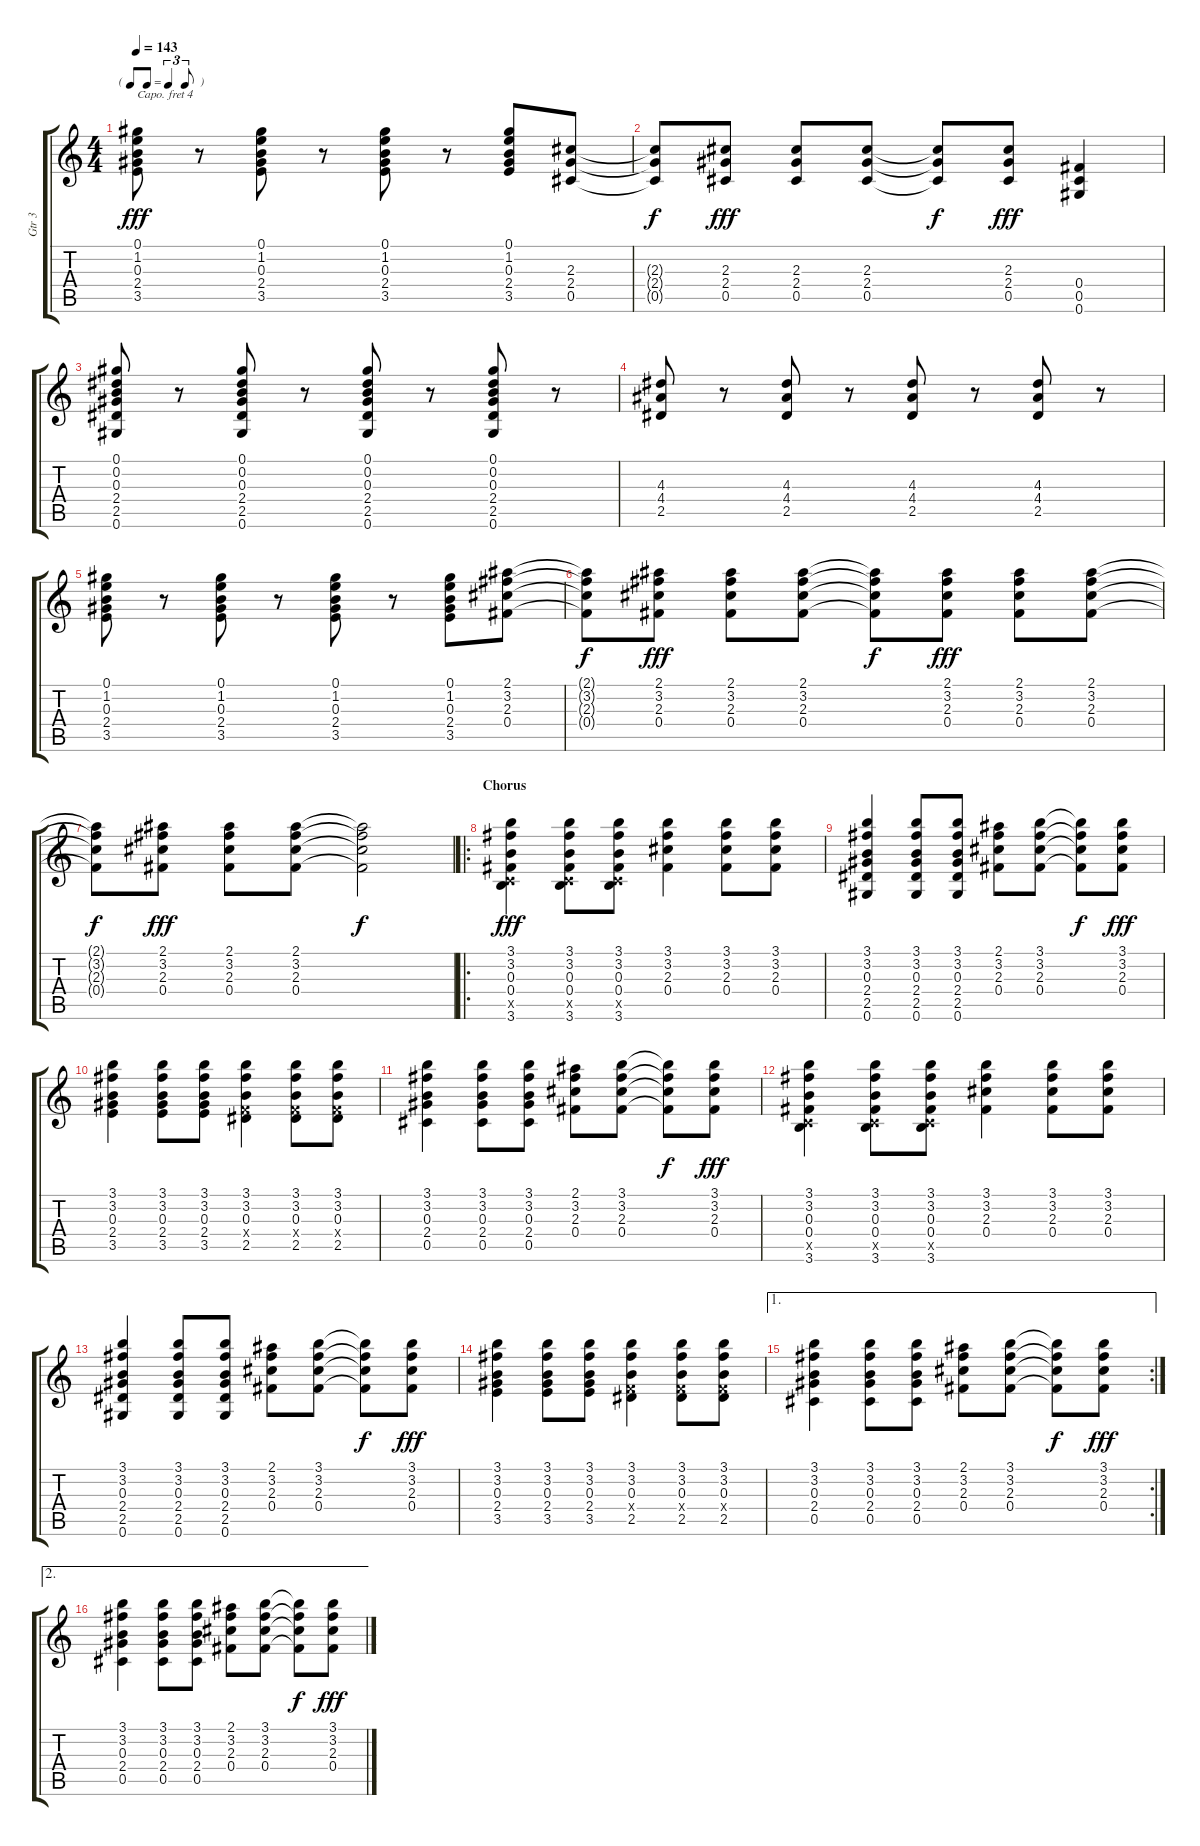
\track ("Gtr 3" "Gtr 3") {instrument acousticguitarsteel}
\staff {score tabs}
\capo 4
\tuning (E4 B3 G3 D3 A2 E2) {hide}
\ts (4 4)
\tf triplet8th
\tempo 143
\clef g2
\ks c
(0.1 1.2 0.3 2.4 3.5).8{dy fff} r.8 (0.1 1.2 0.3 2.4 3.5).8 r.8 (0.1 1.2 0.3 2.4 3.5).8 r.8 (0.1 1.2 0.3 2.4 3.5).8 (2.3 2.4 0.5).8 |
(2.3{t} 2.4{t} 0.5{t}).8{dy f} (2.3 2.4 0.5).8{dy fff} (2.3 2.4 0.5).8 (2.3 2.4 0.5).8 (2.3{t} 2.4{t} 0.5{t}).8{dy f} (2.3 2.4 0.5).8{dy fff} (0.4 0.5 0.6).4 |
(0.1 0.2 0.3 2.4 2.5 0.6).8 r.8 (0.1 0.2 0.3 2.4 2.5 0.6).8 r.8 (0.1 0.2 0.3 2.4 2.5 0.6).8 r.8 (0.1 0.2 0.3 2.4 2.5 0.6).8 r.8 |
(4.3 4.4 2.5).8 r.8 (4.3 4.4 2.5).8 r.8 (4.3 4.4 2.5).8 r.8 (4.3 4.4 2.5).8 r.8 |
(0.1 1.2 0.3 2.4 3.5).8 r.8 (0.1 1.2 0.3 2.4 3.5).8 r.8 (0.1 1.2 0.3 2.4 3.5).8 r.8 (0.1 1.2 0.3 2.4 3.5).8 (2.1 3.2 2.3 0.4).8 |
(2.1{t} 3.2{t} 2.3{t} 0.4{t}).8{dy f} (2.1 3.2 2.3 0.4).8{dy fff} (2.1 3.2 2.3 0.4).8 (2.1 3.2 2.3 0.4).8 (2.1{t} 3.2{t} 2.3{t} 0.4{t}).8{dy f} (2.1 3.2 2.3 0.4).8{dy fff} (2.1 3.2 2.3 0.4).8 (2.1 3.2 2.3 0.4).8 |
(2.1{t} 3.2{t} 2.3{t} 0.4{t}).8{dy f} (2.1 3.2 2.3 0.4).8{dy fff} (2.1 3.2 2.3 0.4).8 (2.1 3.2 2.3 0.4).8 (2.1{t} 3.2{t} 2.3{t} 0.4{t}).2{dy f} |
\ro
\section ("" "Chorus")
(3.1 3.2 0.3 0.4 -1.5{x} 3.6).4{dy fff} (3.1 3.2 0.3 0.4 -1.5{x} 3.6).8 (3.1 3.2 0.3 0.4 -1.5{x} 3.6).8 (3.1 3.2 2.3 0.4).4 (3.1 3.2 2.3 0.4).8 (3.1 3.2 2.3 0.4).8 |
(3.1 3.2 0.3 2.4 2.5 0.6).4 (3.1 3.2 0.3 2.4 2.5 0.6).8 (3.1 3.2 0.3 2.4 2.5 0.6).8 (2.1 3.2 2.3 0.4).8 (3.1 3.2 2.3 0.4).8 (3.1{t} 3.2{t} 2.3{t} 0.4{t}).8{dy f} (3.1 3.2 2.3 0.4).8{dy fff} |
(3.1 3.2 0.3 2.4 3.5).4 (3.1 3.2 0.3 2.4 3.5).8 (3.1 3.2 0.3 2.4 3.5).8 (3.1 3.2 0.3 -1.4{x} 2.5).4 (3.1 3.2 0.3 -1.4{x} 2.5).8 (3.1 3.2 0.3 -1.4{x} 2.5).8 |
(3.1 3.2 0.3 2.4 0.5).4 (3.1 3.2 0.3 2.4 0.5).8 (3.1 3.2 0.3 2.4 0.5).8 (2.1 3.2 2.3 0.4).8 (3.1 3.2 2.3 0.4).8 (3.1{t} 3.2{t} 2.3{t} 0.4{t}).8{dy f} (3.1 3.2 2.3 0.4).8{dy fff} |
(3.1 3.2 0.3 0.4 -1.5{x} 3.6).4 (3.1 3.2 0.3 0.4 -1.5{x} 3.6).8 (3.1 3.2 0.3 0.4 -1.5{x} 3.6).8 (3.1 3.2 2.3 0.4).4 (3.1 3.2 2.3 0.4).8 (3.1 3.2 2.3 0.4).8 |
(3.1 3.2 0.3 2.4 2.5 0.6).4 (3.1 3.2 0.3 2.4 2.5 0.6).8 (3.1 3.2 0.3 2.4 2.5 0.6).8 (2.1 3.2 2.3 0.4).8 (3.1 3.2 2.3 0.4).8 (3.1{t} 3.2{t} 2.3{t} 0.4{t}).8{dy f} (3.1 3.2 2.3 0.4).8{dy fff} |
(3.1 3.2 0.3 2.4 3.5).4 (3.1 3.2 0.3 2.4 3.5).8 (3.1 3.2 0.3 2.4 3.5).8 (3.1 3.2 0.3 -1.4{x} 2.5).4 (3.1 3.2 0.3 -1.4{x} 2.5).8 (3.1 3.2 0.3 -1.4{x} 2.5).8 |
\ae 1
\rc 2
(3.1 3.2 0.3 2.4 0.5).4 (3.1 3.2 0.3 2.4 0.5).8 (3.1 3.2 0.3 2.4 0.5).8 (2.1 3.2 2.3 0.4).8 (3.1 3.2 2.3 0.4).8 (3.1{t} 3.2{t} 2.3{t} 0.4{t}).8{dy f} (3.1 3.2 2.3 0.4).8{dy fff} |
\ae 2
(3.1 3.2 0.3 2.4 0.5).4 (3.1 3.2 0.3 2.4 0.5).8 (3.1 3.2 0.3 2.4 0.5).8 (2.1 3.2 2.3 0.4).8 (3.1 3.2 2.3 0.4).8 (3.1{t} 3.2{t} 2.3{t} 0.4{t}).8{dy f} (3.1 3.2 2.3 0.4).8{dy fff}
